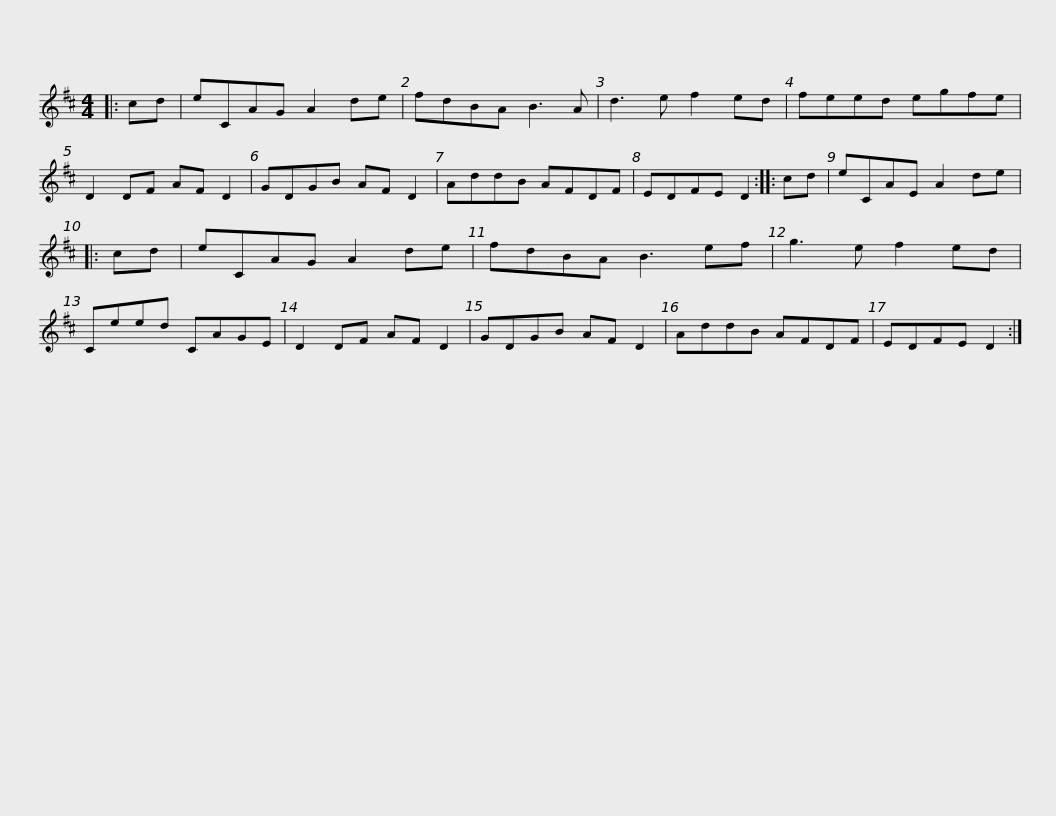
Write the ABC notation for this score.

X:1
L:1/8
M:4/4
I:linebreak $
K:D
V:1 treble
V:1
|: cd | eCAG A2 de | fdBA B3 A | d3 e f2 ed | feed egfe | %5
 D2 DF AF D2 | GDGB AF D2 |$ AddB AFDF | EDFE D2 :: cd | %10
 eCAE A2 de |: cd | eCAG A2 de | fdBA B3 ef |$ g3 e f2 ed | %15
 Ceed CAGE | D2 DF AF D2 | GDGB AF D2 | AddB AFDF | EDFE D2 :| %20
